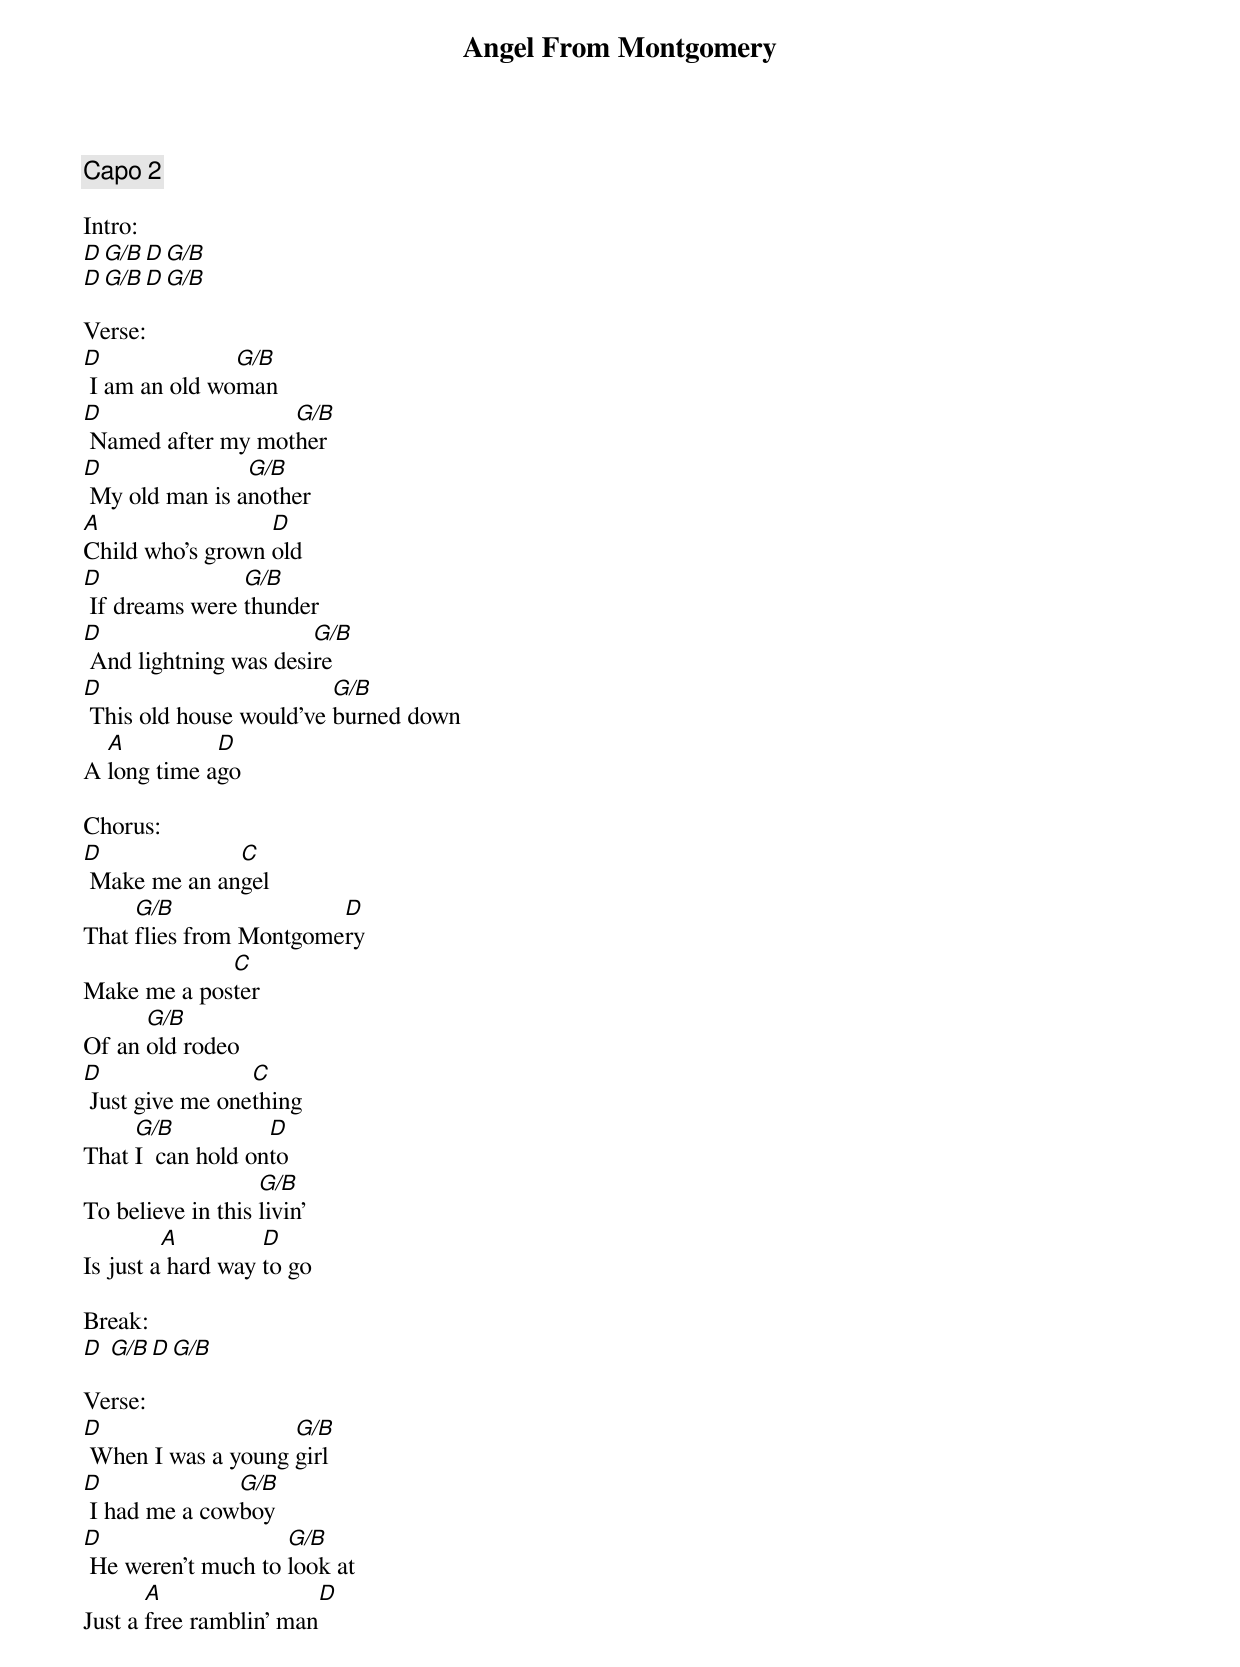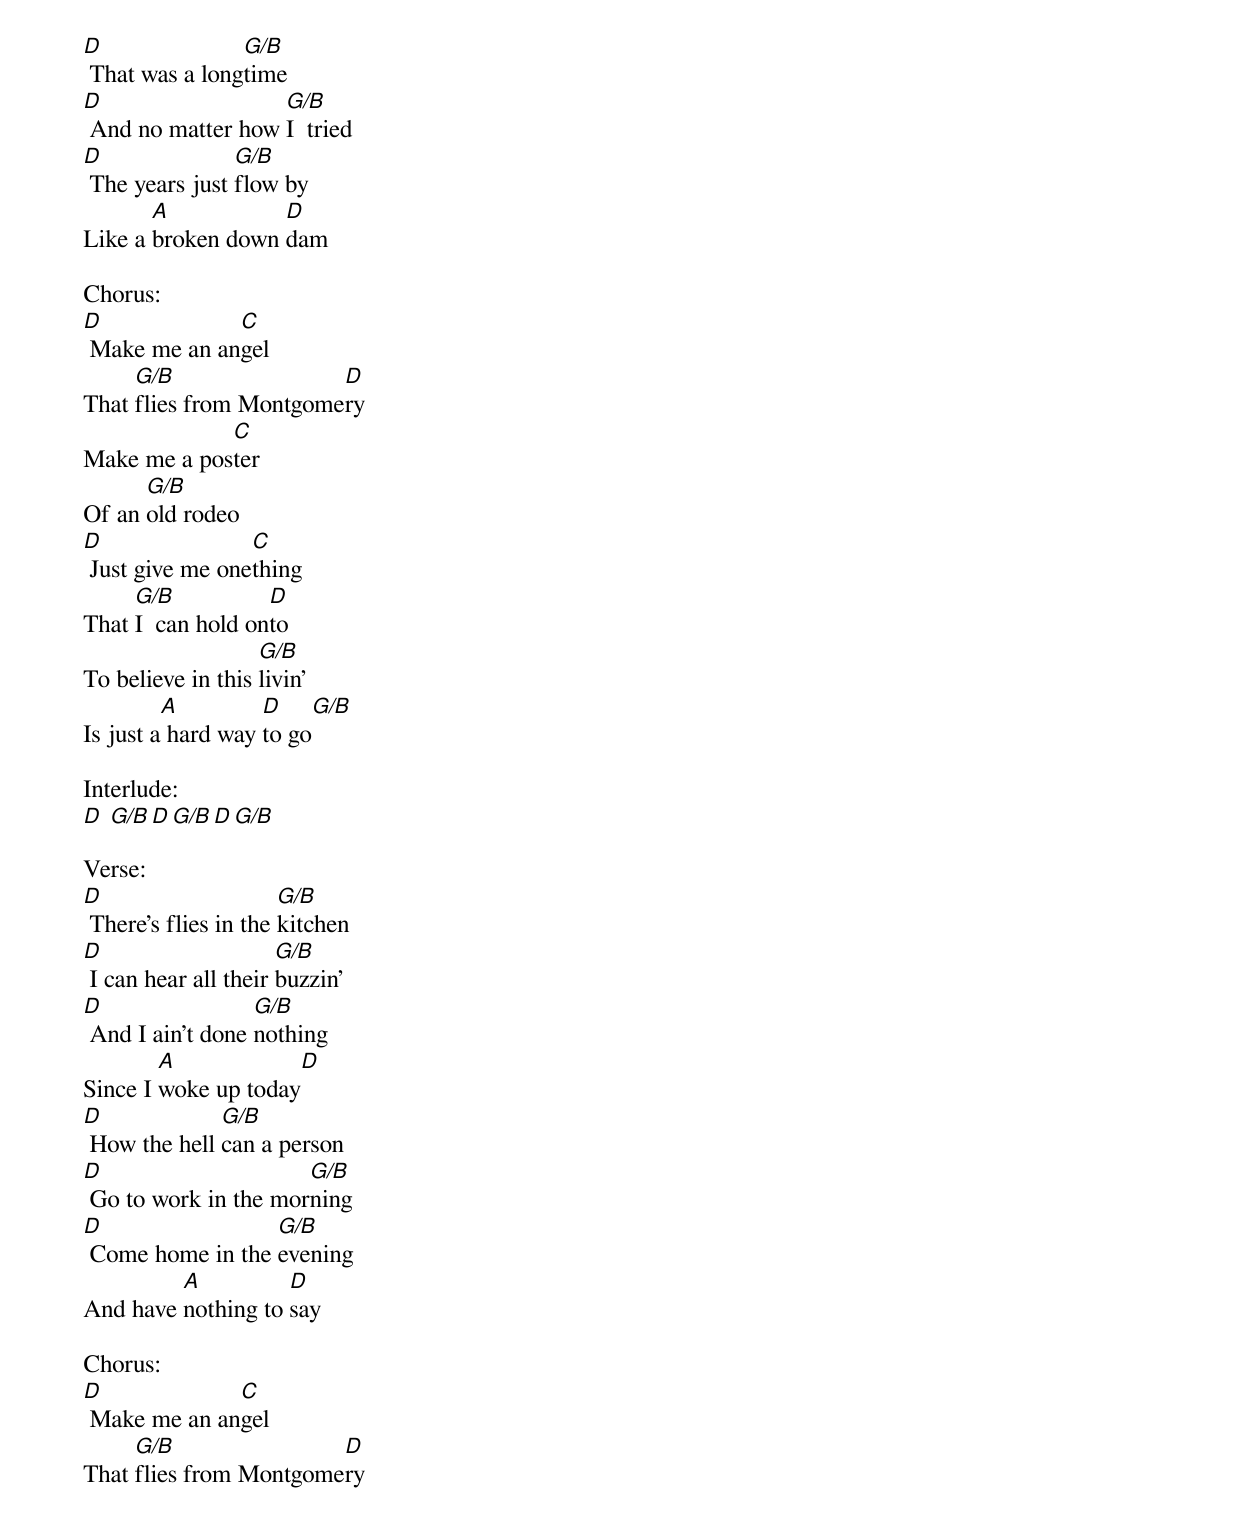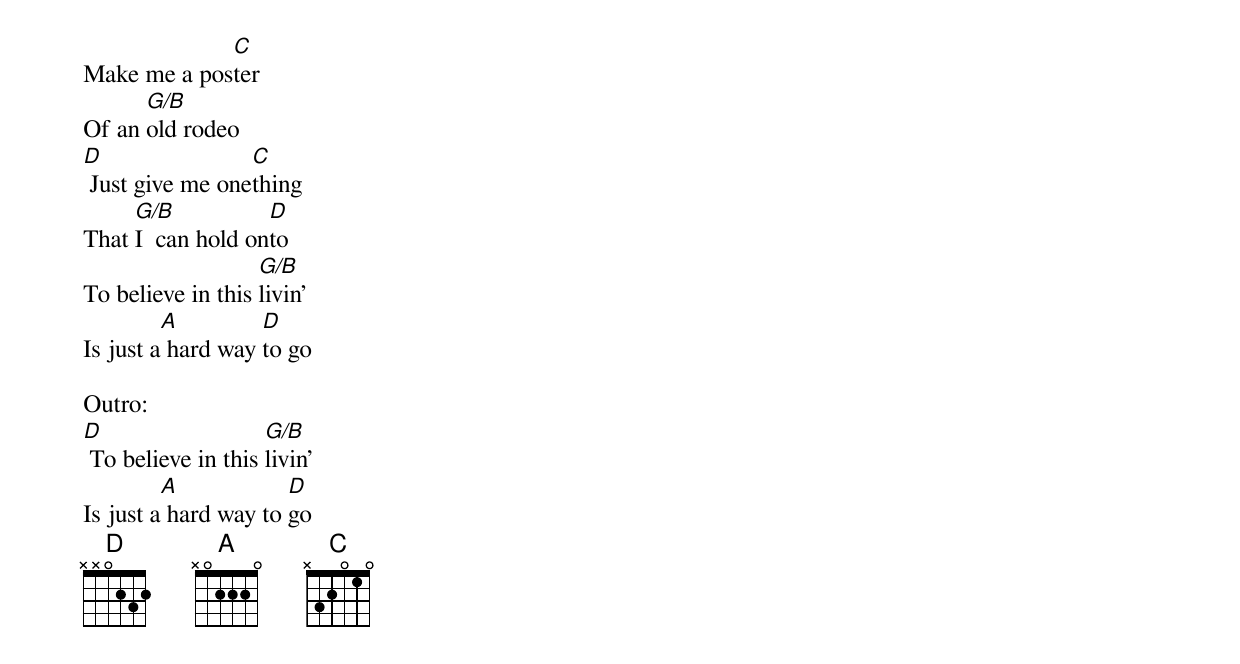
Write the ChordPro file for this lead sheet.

{title:Angel From Montgomery}
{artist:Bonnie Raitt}
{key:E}
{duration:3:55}
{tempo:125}
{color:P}

{c: Capo 2}

Intro:
[D][G/B][D][G/B]
[D][G/B][D][G/B]

Verse:
[D] I am an old wo[G/B]man
[D] Named after my mot[G/B]her
[D] My old man is a[G/B]nother
[A]Child who's grown [D]old
[D] If dreams were [G/B]thunder
[D] And lightning was desi[G/B]re
[D] This old house would've [G/B]burned down
A [A]long time a[D]go

Chorus:
[D] Make me an an[C]gel
That [G/B]flies from Montgome[D]ry
Make me a pos[C]ter
Of an [G/B]old rodeo
[D] Just give me one[C]thing
That [G/B]I  can hold on[D]to
To believe in this [G/B]livin'
Is just a[A] hard way [D]to go

Break:
[D] [G/B][D][G/B]

Verse:
[D] When I was a young [G/B]girl
[D] I had me a cow[G/B]boy
[D] He weren't much to [G/B]look at
Just a [A]free ramblin' man[D]
[D] That was a long[G/B]time
[D] And no matter how [G/B]I  tried
[D] The years just [G/B]flow by
Like a [A]broken down [D]dam

Chorus:
[D] Make me an an[C]gel
That [G/B]flies from Montgome[D]ry
Make me a pos[C]ter
Of an [G/B]old rodeo
[D] Just give me one[C]thing
That [G/B]I  can hold on[D]to
To believe in this [G/B]livin'
Is just a[A] hard way [D]to go[G/B]

Interlude:
[D] [G/B][D][G/B][D][G/B]

Verse:
[D] There's flies in the [G/B]kitchen
[D] I can hear all their [G/B]buzzin'
[D] And I ain't done [G/B]nothing
Since I [A]woke up today[D]
[D] How the hell [G/B]can a person
[D] Go to work in the mor[G/B]ning
[D] Come home in the [G/B]evening
And have [A]nothing to [D]say

Chorus:
[D] Make me an an[C]gel
That [G/B]flies from Montgome[D]ry
Make me a pos[C]ter
Of an [G/B]old rodeo
[D] Just give me one[C]thing
That [G/B]I  can hold on[D]to
To believe in this [G/B]livin'
Is just a[A] hard way [D]to go

Outro:
[D] To believe in this [G/B]livin'
Is just a[A] hard way to [D]go
